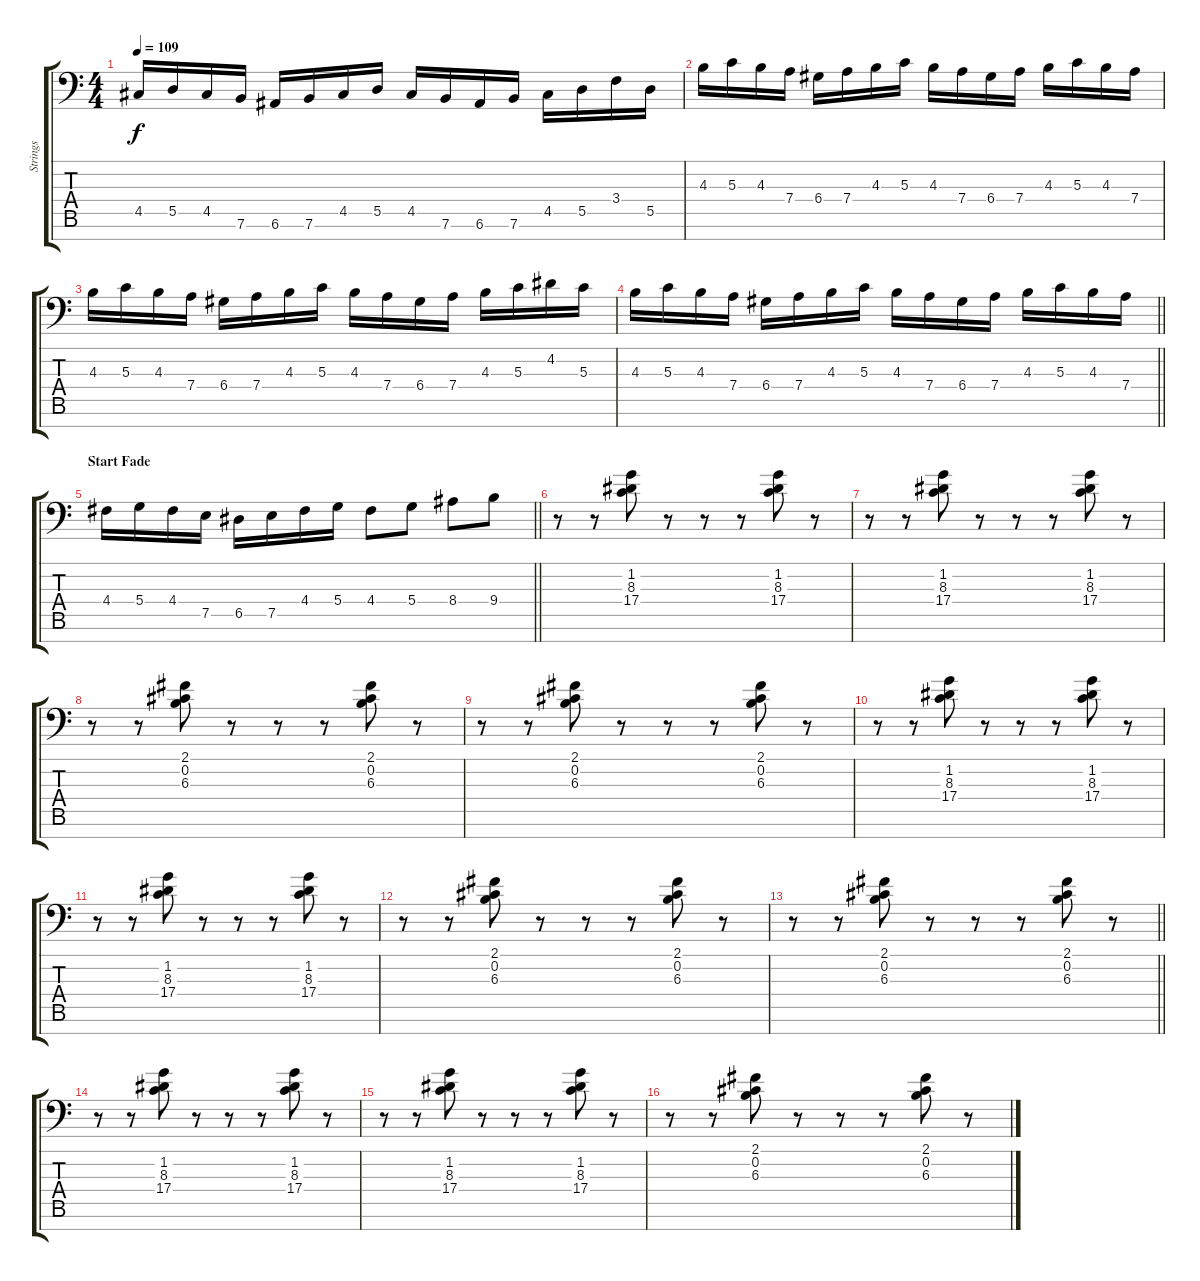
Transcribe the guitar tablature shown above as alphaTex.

\track ("Strings" "Strings") {instrument stringensemble1}
\staff {score tabs}
\tuning (E4 B3 G3 D3 A2 E2 A1) {hide}
\ts (4 4)
\tempo 109
\clef f4
\ks c
4.5.16{dy f} 5.5.16 4.5.16 7.6.16 6.6.16 7.6.16 4.5.16 5.5.16 4.5.16 7.6.16 6.6.16 7.6.16 4.5.16 5.5.16 3.4.16 5.5.16 |
4.3.16 5.3.16 4.3.16 7.4.16 6.4.16 7.4.16 4.3.16 5.3.16 4.3.16 7.4.16 6.4.16 7.4.16 4.3.16 5.3.16 4.3.16 7.4.16 |
4.3.16 5.3.16 4.3.16 7.4.16 6.4.16 7.4.16 4.3.16 5.3.16 4.3.16 7.4.16 6.4.16 7.4.16 4.3.16 5.3.16 4.2.16 5.3.16 |
\barLineRight lightlight
4.3.16 5.3.16 4.3.16 7.4.16 6.4.16 7.4.16 4.3.16 5.3.16 4.3.16 7.4.16 6.4.16 7.4.16 4.3.16 5.3.16 4.3.16 7.4.16 |
\section ("" "Start Fade")
\barLineRight lightlight
4.4.16 5.4.16 4.4.16 7.5.16 6.5.16 7.5.16 4.4.16 5.4.16 4.4.8 5.4.8 8.4.8 9.4.8 |
r.8 r.8 (1.2 8.3 17.4).8 r.8 r.8 r.8 (1.2 8.3 17.4).8 r.8 |
r.8 r.8 (1.2 8.3 17.4).8 r.8 r.8 r.8 (1.2 8.3 17.4).8 r.8 |
r.8 r.8 (2.1 0.2 6.3).8 r.8 r.8 r.8 (2.1 0.2 6.3).8 r.8 |
r.8 r.8 (2.1 0.2 6.3).8 r.8 r.8 r.8 (2.1 0.2 6.3).8 r.8 |
r.8 r.8 (1.2 8.3 17.4).8 r.8 r.8 r.8 (1.2 8.3 17.4).8 r.8 |
r.8 r.8 (1.2 8.3 17.4).8 r.8 r.8 r.8 (1.2 8.3 17.4).8 r.8 |
r.8 r.8 (2.1 0.2 6.3).8 r.8 r.8 r.8 (2.1 0.2 6.3).8 r.8 |
\barLineRight lightlight
r.8 r.8 (2.1 0.2 6.3).8 r.8 r.8 r.8 (2.1 0.2 6.3).8 r.8 |
r.8 r.8 (1.2 8.3 17.4).8 r.8 r.8 r.8 (1.2 8.3 17.4).8 r.8 |
r.8 r.8 (1.2 8.3 17.4).8 r.8 r.8 r.8 (1.2 8.3 17.4).8 r.8 |
r.8 r.8 (2.1 0.2 6.3).8 r.8 r.8 r.8 (2.1 0.2 6.3).8 r.8
